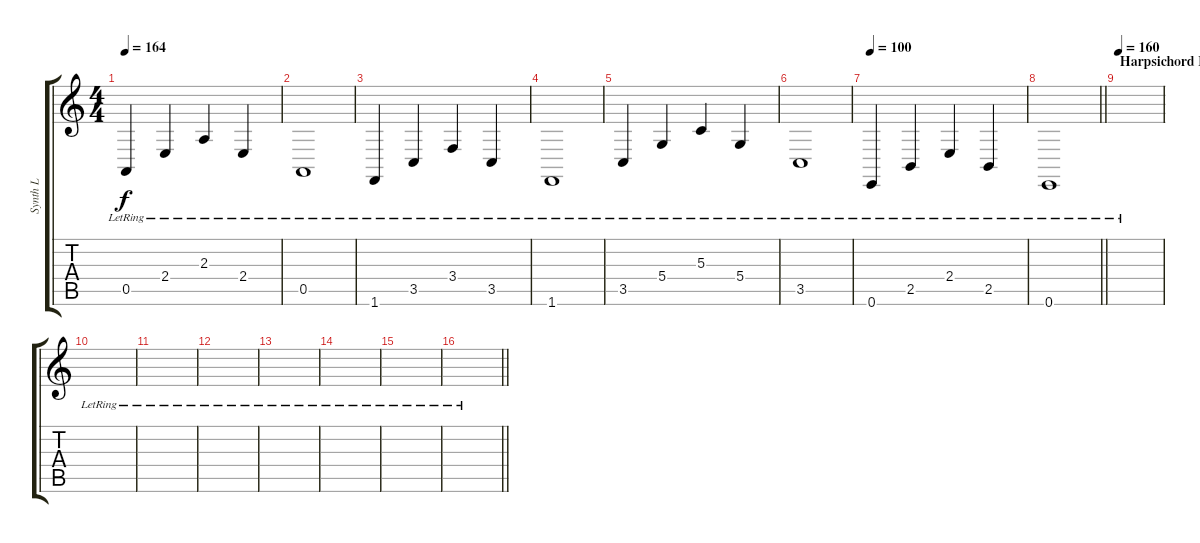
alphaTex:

\track ("Synth L" "Synth L") {instrument lead2sawtooth}
\staff {score tabs}
\tuning (E4 B3 G3 D3 A2 E2) {hide}
\ts (4 4)
\tempo 164
\clef g2
\ks c
0.5{lr}.4{dy f} 2.4{lr}.4 2.3{lr}.4 2.4{lr}.4 |
0.5{lr}.1 |
1.6{lr}.4 3.5{lr}.4 3.4{lr}.4 3.5{lr}.4 |
1.6{lr}.1 |
3.5{lr}.4 5.4{lr}.4 5.3{lr}.4 5.4{lr}.4 |
3.5{lr}.1 |
\tempo 100
0.6{lr}.4 2.5{lr}.4 2.4{lr}.4 2.5{lr}.4 |
\barLineRight lightlight
0.6{lr}.1 |
\section ("" "Harpsichord Interlude 2")
\tempo 160
|
|
|
|
|
|
|
\barLineRight lightlight
